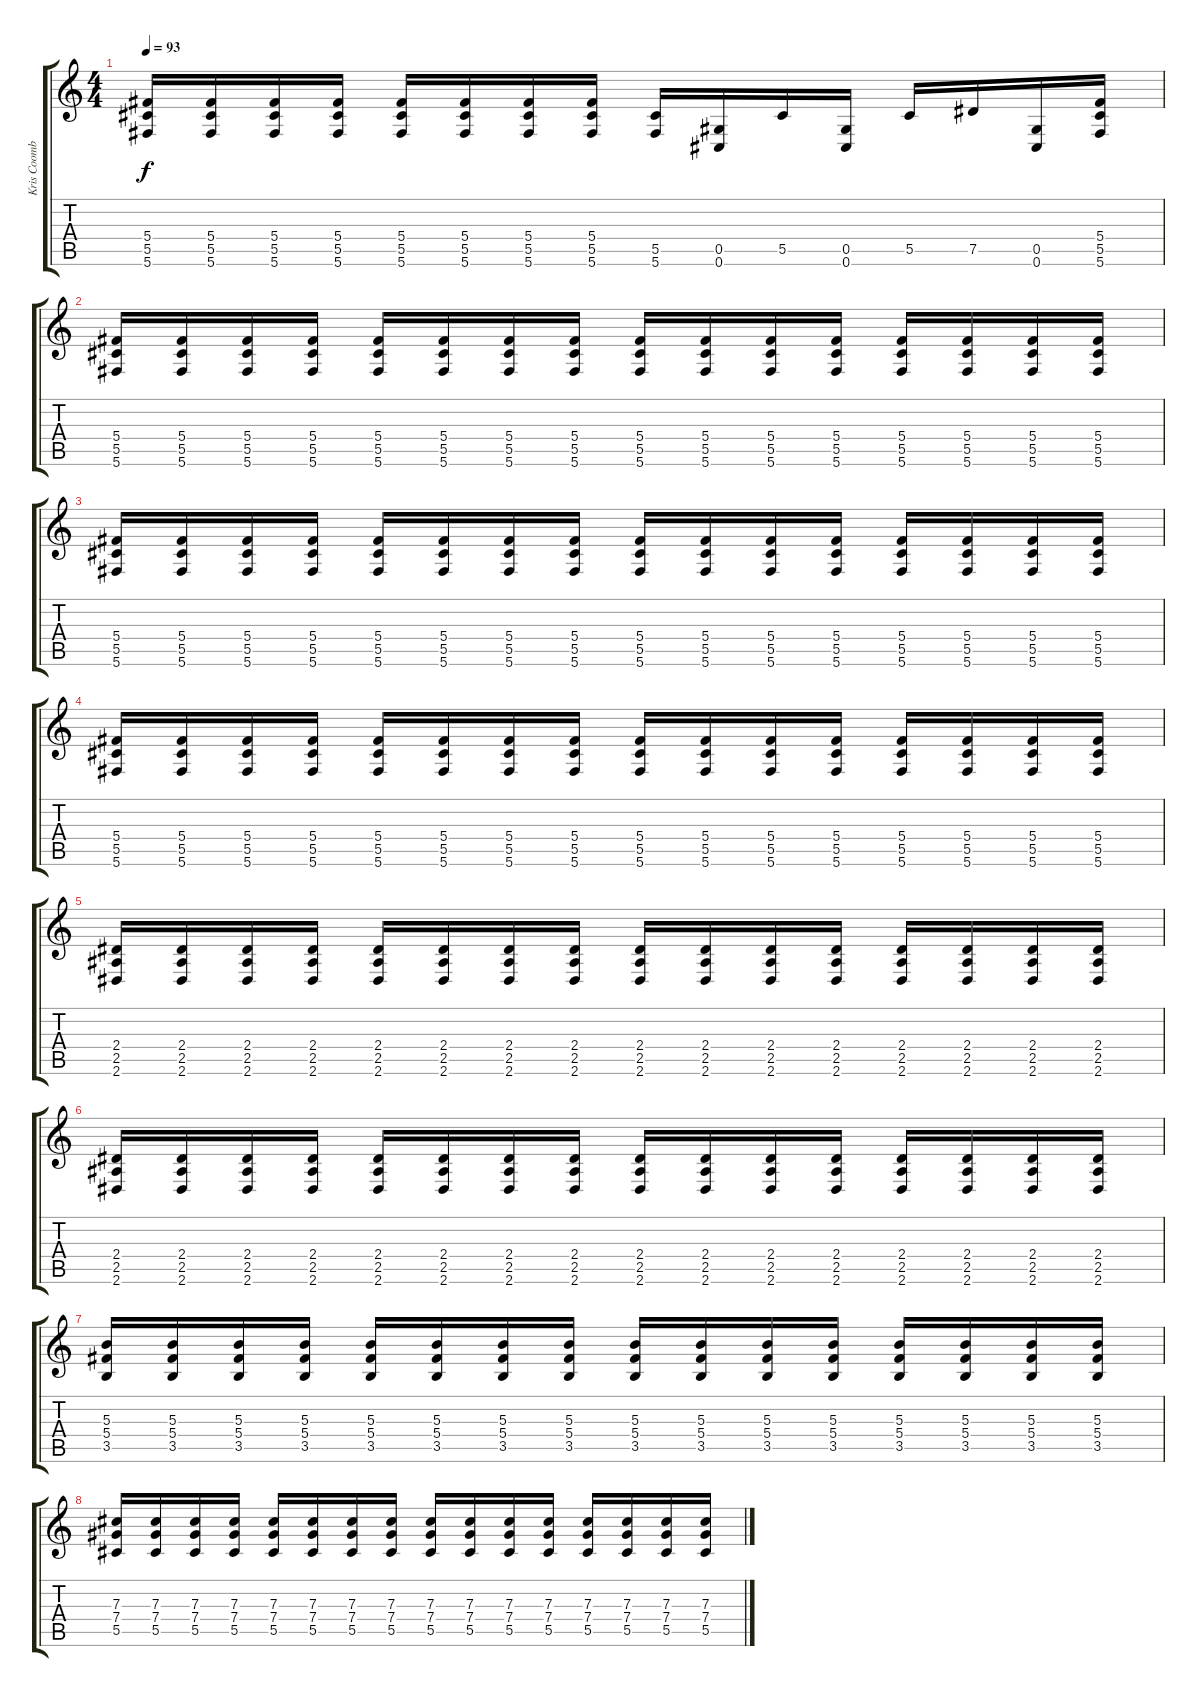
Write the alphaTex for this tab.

\track ("Kris Coombs" "Kris Coomb") {instrument distortionguitar}
\staff {score tabs}
\tuning (Eb4 Bb3 Gb3 Db3 Ab2 Db2) {hide}
\ts (4 4)
\tempo 93
\clef g2
\ks c
(5.4 5.5 5.6).16{dy f} (5.4 5.5 5.6).16 (5.4 5.5 5.6).16 (5.4 5.5 5.6).16 (5.4 5.5 5.6).16 (5.4 5.5 5.6).16 (5.4 5.5 5.6).16 (5.4 5.5 5.6).16 (5.5 5.6).16 (0.5 0.6).16 5.5.16 (0.5 0.6).16 5.5.16 7.5.16 (0.5 0.6).16 (5.4 5.5 5.6).16 |
(5.4 5.5 5.6).16 (5.4 5.5 5.6).16 (5.4 5.5 5.6).16 (5.4 5.5 5.6).16 (5.4 5.5 5.6).16 (5.4 5.5 5.6).16 (5.4 5.5 5.6).16 (5.4 5.5 5.6).16 (5.4 5.5 5.6).16 (5.4 5.5 5.6).16 (5.4 5.5 5.6).16 (5.4 5.5 5.6).16 (5.4 5.5 5.6).16 (5.4 5.5 5.6).16 (5.4 5.5 5.6).16 (5.4 5.5 5.6).16 |
(5.4 5.5 5.6).16 (5.4 5.5 5.6).16 (5.4 5.5 5.6).16 (5.4 5.5 5.6).16 (5.4 5.5 5.6).16 (5.4 5.5 5.6).16 (5.4 5.5 5.6).16 (5.4 5.5 5.6).16 (5.4 5.5 5.6).16 (5.4 5.5 5.6).16 (5.4 5.5 5.6).16 (5.4 5.5 5.6).16 (5.4 5.5 5.6).16 (5.4 5.5 5.6).16 (5.4 5.5 5.6).16 (5.4 5.5 5.6).16 |
(5.4 5.5 5.6).16 (5.4 5.5 5.6).16 (5.4 5.5 5.6).16 (5.4 5.5 5.6).16 (5.4 5.5 5.6).16 (5.4 5.5 5.6).16 (5.4 5.5 5.6).16 (5.4 5.5 5.6).16 (5.4 5.5 5.6).16 (5.4 5.5 5.6).16 (5.4 5.5 5.6).16 (5.4 5.5 5.6).16 (5.4 5.5 5.6).16 (5.4 5.5 5.6).16 (5.4 5.5 5.6).16 (5.4 5.5 5.6).16 |
(2.4 2.5 2.6).16 (2.4 2.5 2.6).16 (2.4 2.5 2.6).16 (2.4 2.5 2.6).16 (2.4 2.5 2.6).16 (2.4 2.5 2.6).16 (2.4 2.5 2.6).16 (2.4 2.5 2.6).16 (2.4 2.5 2.6).16 (2.4 2.5 2.6).16 (2.4 2.5 2.6).16 (2.4 2.5 2.6).16 (2.4 2.5 2.6).16 (2.4 2.5 2.6).16 (2.4 2.5 2.6).16 (2.4 2.5 2.6).16 |
(2.4 2.5 2.6).16 (2.4 2.5 2.6).16 (2.4 2.5 2.6).16 (2.4 2.5 2.6).16 (2.4 2.5 2.6).16 (2.4 2.5 2.6).16 (2.4 2.5 2.6).16 (2.4 2.5 2.6).16 (2.4 2.5 2.6).16 (2.4 2.5 2.6).16 (2.4 2.5 2.6).16 (2.4 2.5 2.6).16 (2.4 2.5 2.6).16 (2.4 2.5 2.6).16 (2.4 2.5 2.6).16 (2.4 2.5 2.6).16 |
(5.3 5.4 3.5).16 (5.3 5.4 3.5).16 (5.3 5.4 3.5).16 (5.3 5.4 3.5).16 (5.3 5.4 3.5).16 (5.3 5.4 3.5).16 (5.3 5.4 3.5).16 (5.3 5.4 3.5).16 (5.3 5.4 3.5).16 (5.3 5.4 3.5).16 (5.3 5.4 3.5).16 (5.3 5.4 3.5).16 (5.3 5.4 3.5).16 (5.3 5.4 3.5).16 (5.3 5.4 3.5).16 (5.3 5.4 3.5).16 |
(7.3 7.4 5.5).16 (7.3 7.4 5.5).16 (7.3 7.4 5.5).16 (7.3 7.4 5.5).16 (7.3 7.4 5.5).16 (7.3 7.4 5.5).16 (7.3 7.4 5.5).16 (7.3 7.4 5.5).16 (7.3 7.4 5.5).16 (7.3 7.4 5.5).16 (7.3 7.4 5.5).16 (7.3 7.4 5.5).16 (7.3 7.4 5.5).16 (7.3 7.4 5.5).16 (7.3 7.4 5.5).16 (7.3 7.4 5.5).16
